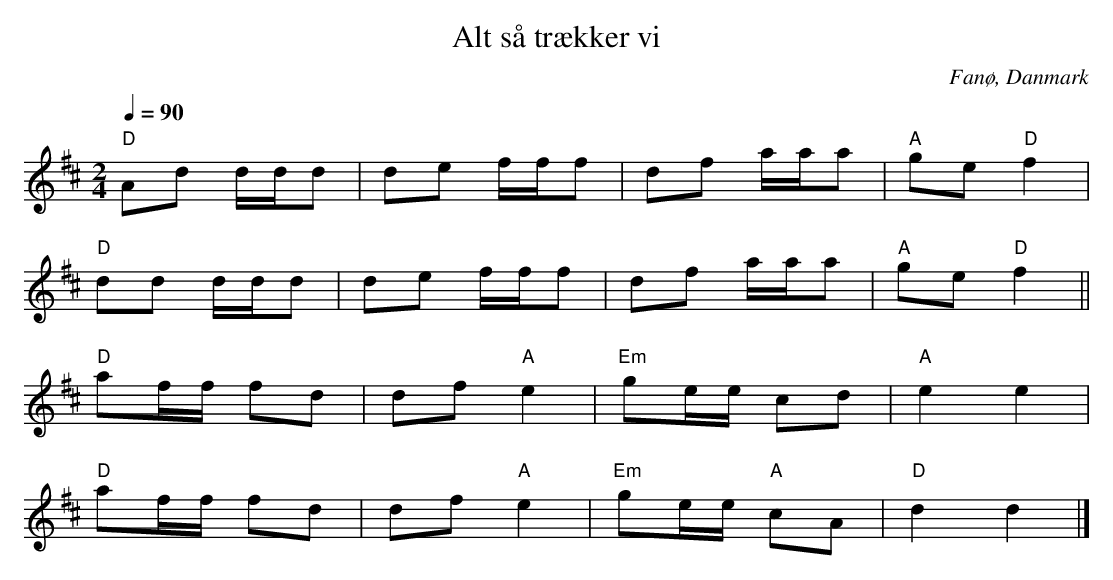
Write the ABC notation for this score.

X:1
T:Alt så trækker vi
O:Fanø, Danmark
M:2/4
L:1/8
K:D
Q:1/4=90
"D"Ad d/d/d|de f/f/f|df a/a/a|"A"ge "D"f2|
"D"dd d/d/d|de f/f/f|df a/a/a|"A"ge "D"f2||
"D"af/f/ fd|df "A"e2|"Em"ge/e/ cd|"A"e2 e2|
"D"af/f/ fd|df "A"e2|"Em"ge/e/ "A"cA|"D"d2 d2|]
